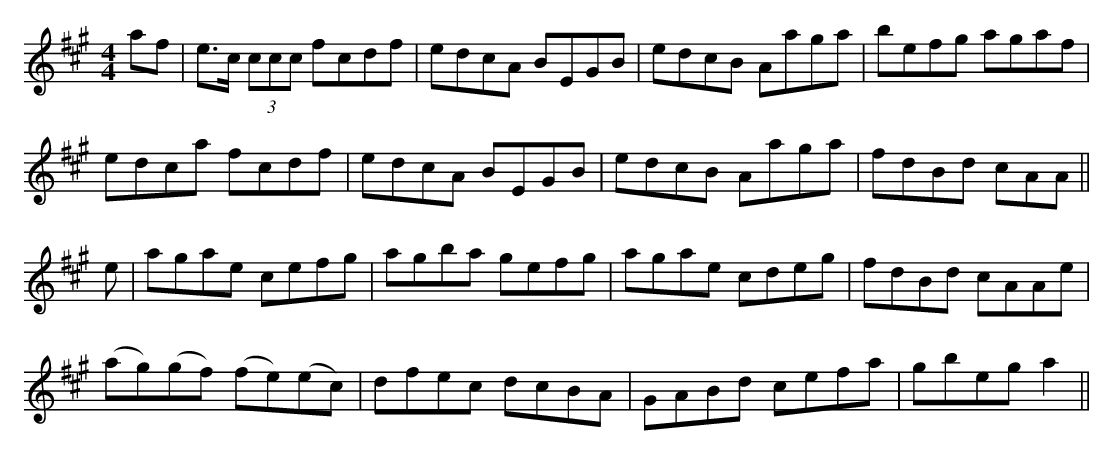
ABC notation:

X:1
M:4/4
K:A
af|e>c (3ccc fcdf|edcA BEGB|edcB Aaga|befg agaf|
edca fcdf|edcA BEGB|edcB Aaga|fdBd cAA||
e|agae cefg|agba gefg|agae cdeg|fdBd cAAe|
(ag)(gf) (fe)(ec)|dfec dcBA|GABd cefa|gbega2||
